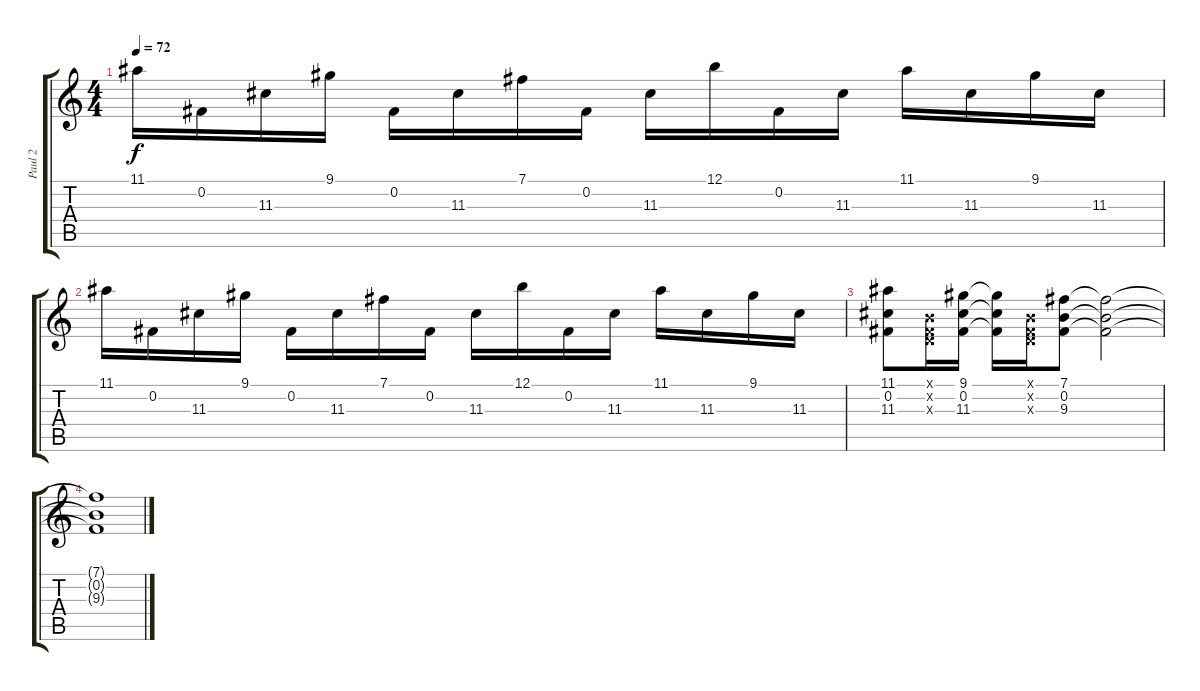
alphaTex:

\track ("Paul 2" "Paul 2") {instrument acousticguitarnylon}
\staff {score tabs}
\tuning (B3 Gb3 D3 A2 E2 B1) {hide}
\ts (4 4)
\tempo 72
\clef g2
\ks c
11.1.16{dy f} 0.2.16 11.3.16 9.1.16 0.2.16 11.3.16 7.1.16 0.2.16 11.3.16 12.1.16 0.2.16 11.3.16 11.1.16 11.3.16 9.1.16 11.3.16 |
11.1.16 0.2.16 11.3.16 9.1.16 0.2.16 11.3.16 7.1.16 0.2.16 11.3.16 12.1.16 0.2.16 11.3.16 11.1.16 11.3.16 9.1.16 11.3.16 |
(11.1 0.2 11.3).8 (0.1{x} 0.2{x} 0.3{x}).16 (9.1 0.2 11.3).16 (9.1{t} 0.2{t} 11.3{t}).16 (0.1{x} 0.2{x} 0.3{x}).16 (7.1 0.2 9.3).8 (7.1{t} 0.2{t} 9.3{t}).2 |
(7.1{t} 0.2{t} 9.3{t}).1
